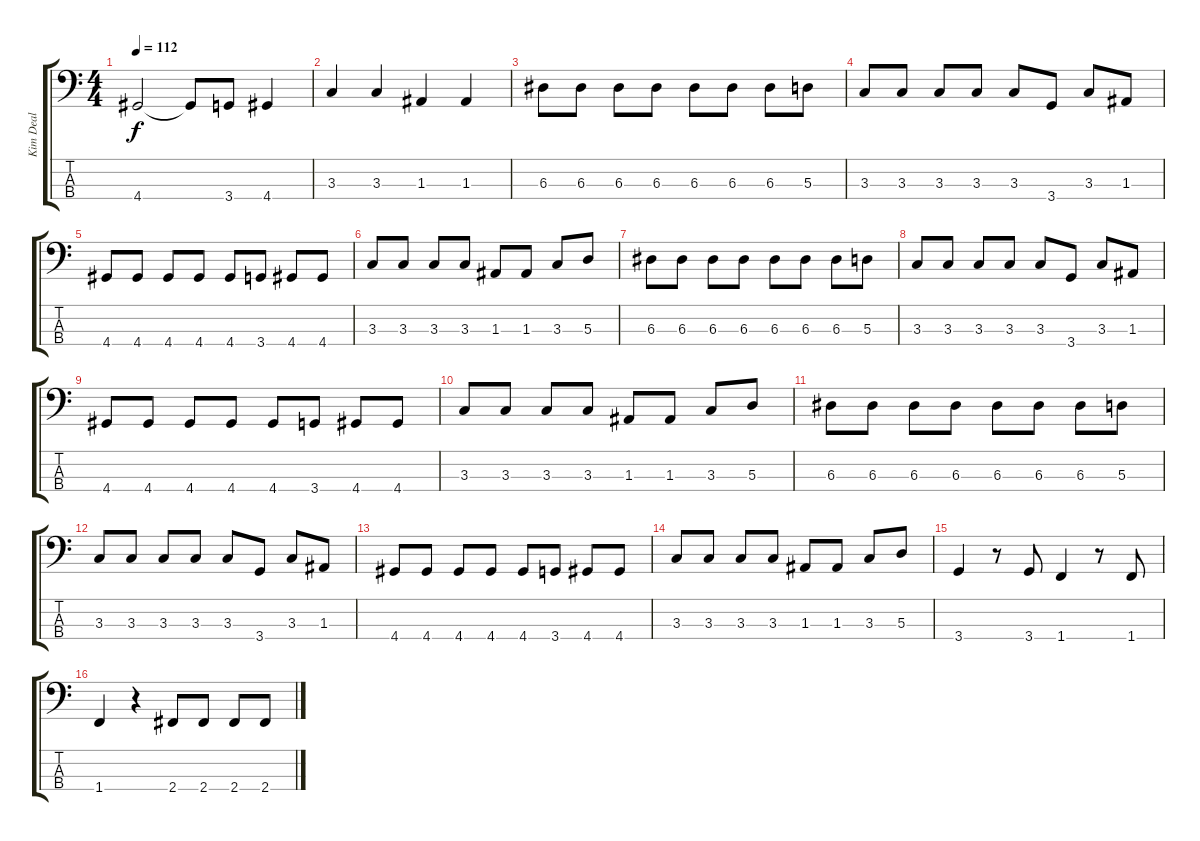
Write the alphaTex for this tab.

\track ("Kim Deal" "Kim Deal") {instrument electricbasspick}
\staff {score tabs}
\tuning (G2 D2 A1 E1) {hide}
\ts (4 4)
\tempo 112
\clef f4
\ks c
4.4.2{dy f} 4.4{t}.8 3.4.8 4.4.4 |
3.3.4 3.3.4 1.3.4 1.3.4 |
6.3.8 6.3.8 6.3.8 6.3.8 6.3.8 6.3.8 6.3.8 5.3.8 |
3.3.8 3.3.8 3.3.8 3.3.8 3.3.8 3.4.8 3.3.8 1.3.8 |
4.4.8 4.4.8 4.4.8 4.4.8 4.4.8 3.4.8 4.4.8 4.4.8 |
3.3.8 3.3.8 3.3.8 3.3.8 1.3.8 1.3.8 3.3.8 5.3.8 |
6.3.8 6.3.8 6.3.8 6.3.8 6.3.8 6.3.8 6.3.8 5.3.8 |
3.3.8 3.3.8 3.3.8 3.3.8 3.3.8 3.4.8 3.3.8 1.3.8 |
4.4.8 4.4.8 4.4.8 4.4.8 4.4.8 3.4.8 4.4.8 4.4.8 |
3.3.8 3.3.8 3.3.8 3.3.8 1.3.8 1.3.8 3.3.8 5.3.8 |
6.3.8 6.3.8 6.3.8 6.3.8 6.3.8 6.3.8 6.3.8 5.3.8 |
3.3.8 3.3.8 3.3.8 3.3.8 3.3.8 3.4.8 3.3.8 1.3.8 |
4.4.8 4.4.8 4.4.8 4.4.8 4.4.8 3.4.8 4.4.8 4.4.8 |
3.3.8 3.3.8 3.3.8 3.3.8 1.3.8 1.3.8 3.3.8 5.3.8 |
\section ("" "")
3.4.4 r.8 3.4.8 1.4.4 r.8 1.4.8 |
1.4.4 r.4 2.4.8 2.4.8 2.4.8 2.4.8
